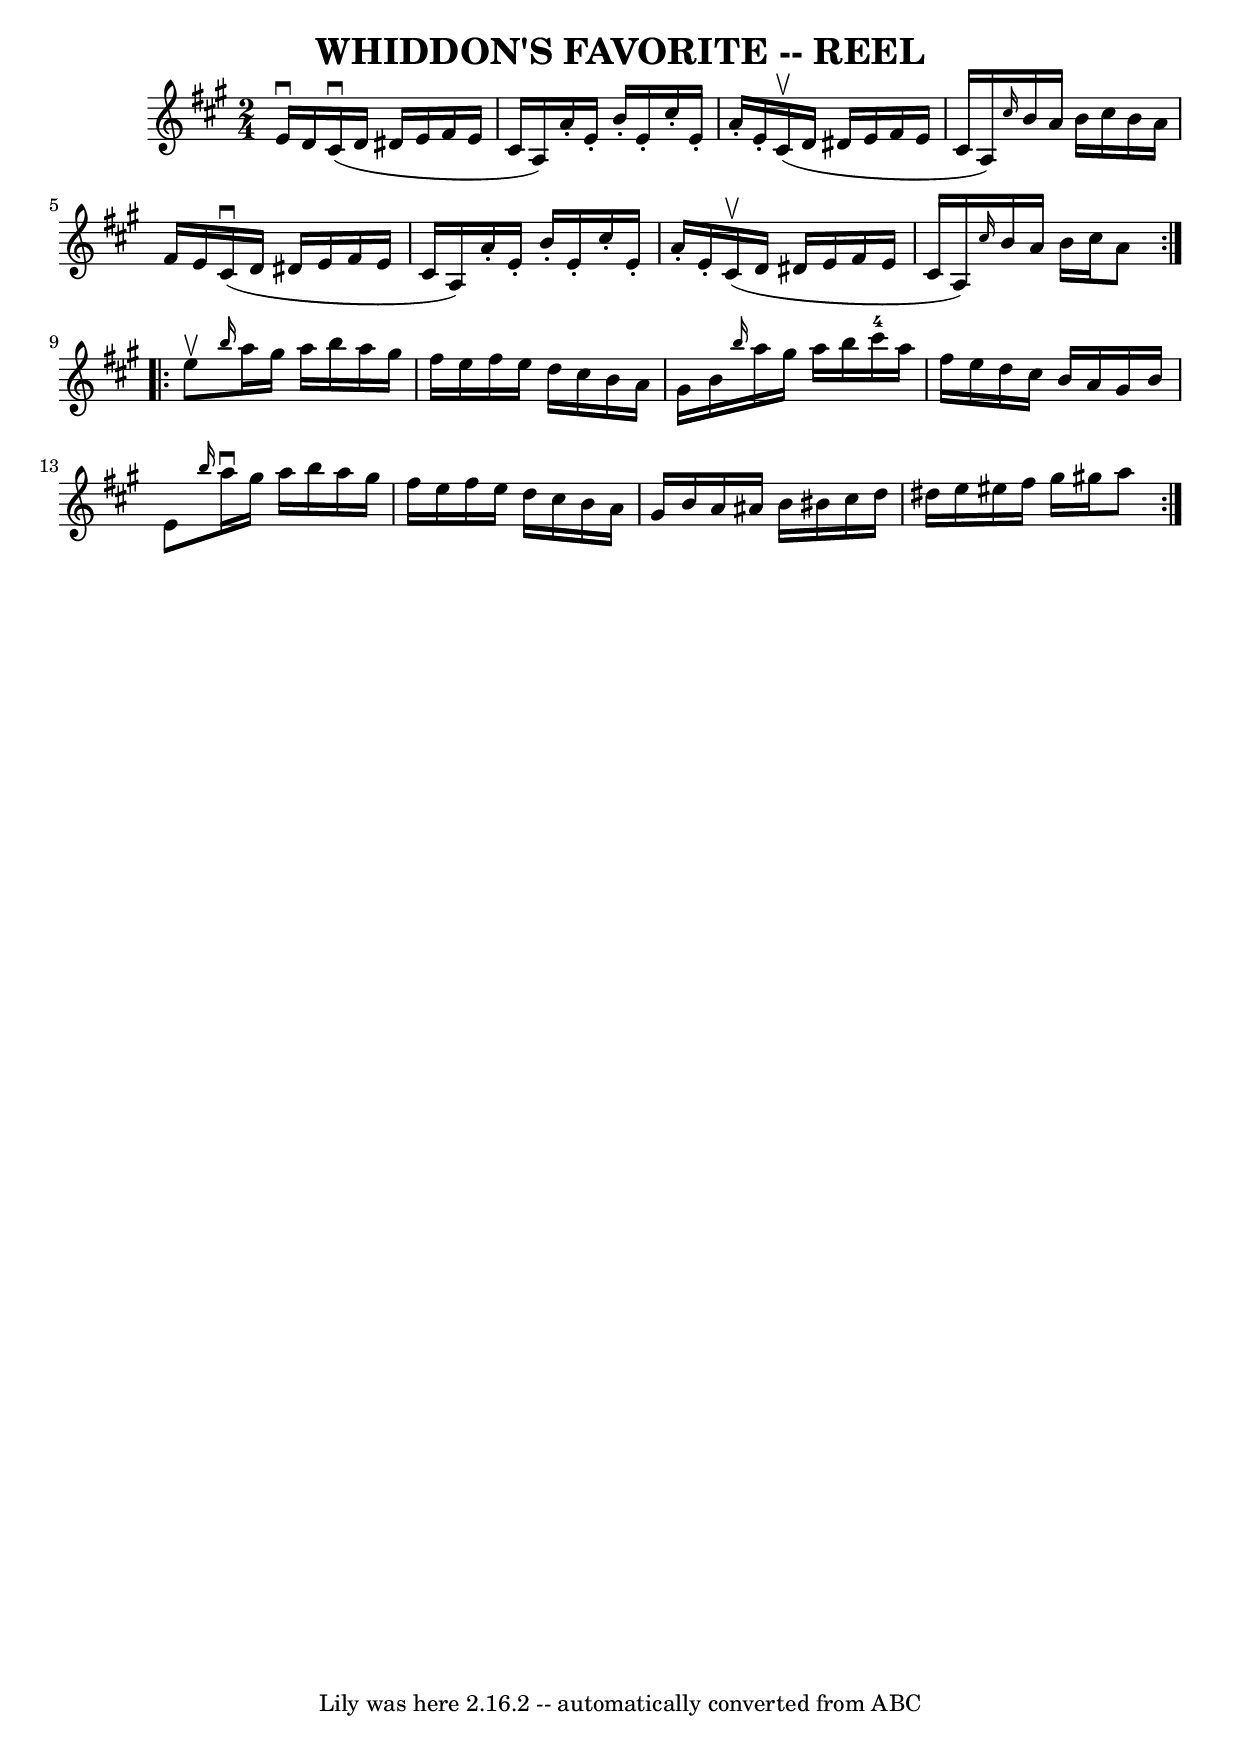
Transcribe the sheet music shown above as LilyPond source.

\version "2.7.40"
\include "Mammoth.ily"
\header {
	%% book = "Ryan's Mammoth Collection of Fiddle Tunes"
	crossRefNumber = "1"
	footnotes = ""
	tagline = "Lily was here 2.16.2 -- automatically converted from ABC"
	title = "WHIDDON'S FAVORITE -- REEL"
}
voicedefault =  {


\repeat volta 2 {
\time 2/4 
\key a \major e'16^\downbow d'16    |
 cis'16 
(^\downbow d'16 dis'16 e'16 fis'16 e'16 cis'16 a16)   
|
 a'16 -. e'16 -. b'16 -. e'16 -. cis''16 -. e'16 -. a'16 
-. e'16 -.   |
 cis'16 (^\upbow d'16 dis'16 e'16 fis'16  
 e'16 cis'16 a16)   |
 \grace { cis''16  } b'16 a'16    
b'16 cis''16 b'16 a'16 fis'16 e'16    |
 cis'16 
(^\downbow d'16 dis'16 e'16 fis'16 e'16 cis'16 a16)   
|
 a'16 -. e'16 -. b'16 -. e'16 -. cis''16 -. e'16 -. a'16 
-. e'16 -.   |
 cis'16 (^\upbow d'16 dis'16 e'16 fis'16  
 e'16 cis'16 a16)   |
 \grace { cis''16  } b'16 a'16    
b'16 cis''16 a'8    }     \repeat volta 2 { e''8^\upbow   |
     
\grace { b''16  } a''16 gis''16 a''16 b''16 a''16 gis''16   
 fis''16 e''16    |
 fis''16 e''16 d''16 cis''16 b'16    
a'16 gis'16 b'16    |
 \grace { b''16  } a''16 gis''16    
a''16 b''16 cis'''16-4 a''16 fis''16 e''16    |
   
d''16 cis''16 b'16 a'16 gis'16 b'16 e'8    |
     
\grace { b''16  } a''16^\downbow gis''16 a''16 b''16 a''16    
gis''16 fis''16 e''16    |
 fis''16 e''16 d''16 cis''16  
 b'16 a'16 gis'16 b'16    |
 a'16 ais'16 b'16 bis'16 
 cis''16 d''16 dis''16 e''16    |
 eis''16 fis''16    
gis''16 gis''!16 a''8    }   
}

\score{
    <<

	\context Staff="default"
	{
	    \voicedefault 
	}

    >>
	\layout {
	}
	\midi {}
}
